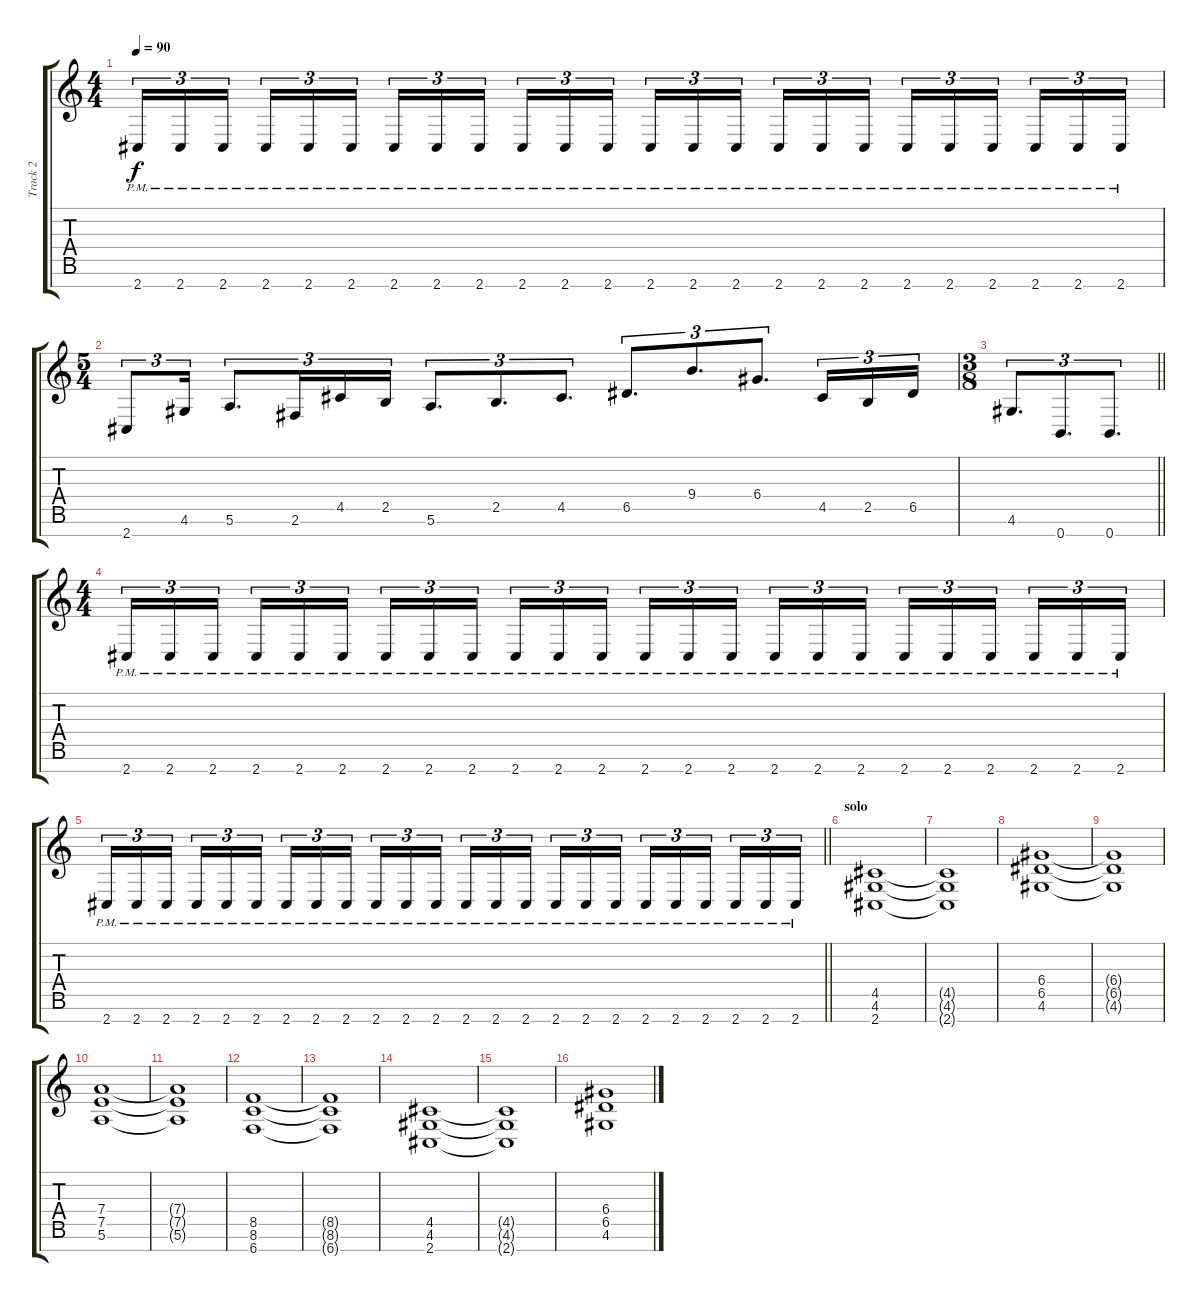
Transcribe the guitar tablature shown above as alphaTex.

\track ("Track 2" "Track 2") {instrument distortionguitar}
\staff {score tabs}
\tuning (E4 B3 G3 D3 A2 E2 B1) {hide}
\ts (4 4)
\tempo 90
\clef g2
\ks c
2.7{pm}.16{tu (3 2) dy f} 2.7{pm}.16{tu (3 2)} 2.7{pm}.16{tu (3 2) beam splitsecondary} 2.7{pm}.16{tu (3 2)} 2.7{pm}.16{tu (3 2)} 2.7{pm}.16{tu (3 2)} 2.7{pm}.16{tu (3 2)} 2.7{pm}.16{tu (3 2)} 2.7{pm}.16{tu (3 2) beam splitsecondary} 2.7{pm}.16{tu (3 2)} 2.7{pm}.16{tu (3 2)} 2.7{pm}.16{tu (3 2)} 2.7{pm}.16{tu (3 2)} 2.7{pm}.16{tu (3 2)} 2.7{pm}.16{tu (3 2) beam splitsecondary} 2.7{pm}.16{tu (3 2)} 2.7{pm}.16{tu (3 2)} 2.7{pm}.16{tu (3 2)} 2.7{pm}.16{tu (3 2)} 2.7{pm}.16{tu (3 2)} 2.7{pm}.16{tu (3 2) beam splitsecondary} 2.7{pm}.16{tu (3 2)} 2.7{pm}.16{tu (3 2)} 2.7{pm}.16{tu (3 2)} |
\ts (5 4)
2.7.8{tu (3 2)} 4.6.16{tu (3 2)} 5.6.8{d tu (3 2)} 2.6.16{tu (3 2)} 4.5.16{tu (3 2)} 2.5.16{tu (3 2)} 5.6.8{d tu (3 2)} 2.5.8{d tu (3 2)} 4.5.8{d tu (3 2)} 6.5.8{d tu (3 2)} 9.4.8{d tu (3 2)} 6.4.8{d tu (3 2)} 4.5.16{tu (3 2)} 2.5.16{tu (3 2)} 6.5.16{tu (3 2)} |
\ts (3 8)
\barLineRight lightlight
4.6.8{d tu (3 2)} 0.7.8{d tu (3 2)} 0.7.8{d tu (3 2)} |
\ts (4 4)
2.7{pm}.16{tu (3 2)} 2.7{pm}.16{tu (3 2)} 2.7{pm}.16{tu (3 2) beam splitsecondary} 2.7{pm}.16{tu (3 2)} 2.7{pm}.16{tu (3 2)} 2.7{pm}.16{tu (3 2)} 2.7{pm}.16{tu (3 2)} 2.7{pm}.16{tu (3 2)} 2.7{pm}.16{tu (3 2) beam splitsecondary} 2.7{pm}.16{tu (3 2)} 2.7{pm}.16{tu (3 2)} 2.7{pm}.16{tu (3 2)} 2.7{pm}.16{tu (3 2)} 2.7{pm}.16{tu (3 2)} 2.7{pm}.16{tu (3 2) beam splitsecondary} 2.7{pm}.16{tu (3 2)} 2.7{pm}.16{tu (3 2)} 2.7{pm}.16{tu (3 2)} 2.7{pm}.16{tu (3 2)} 2.7{pm}.16{tu (3 2)} 2.7{pm}.16{tu (3 2) beam splitsecondary} 2.7{pm}.16{tu (3 2)} 2.7{pm}.16{tu (3 2)} 2.7{pm}.16{tu (3 2)} |
\barLineRight lightlight
2.7{pm}.16{tu (3 2)} 2.7{pm}.16{tu (3 2)} 2.7{pm}.16{tu (3 2) beam splitsecondary} 2.7{pm}.16{tu (3 2)} 2.7{pm}.16{tu (3 2)} 2.7{pm}.16{tu (3 2)} 2.7{pm}.16{tu (3 2)} 2.7{pm}.16{tu (3 2)} 2.7{pm}.16{tu (3 2) beam splitsecondary} 2.7{pm}.16{tu (3 2)} 2.7{pm}.16{tu (3 2)} 2.7{pm}.16{tu (3 2)} 2.7{pm}.16{tu (3 2)} 2.7{pm}.16{tu (3 2)} 2.7{pm}.16{tu (3 2) beam splitsecondary} 2.7{pm}.16{tu (3 2)} 2.7{pm}.16{tu (3 2)} 2.7{pm}.16{tu (3 2)} 2.7{pm}.16{tu (3 2)} 2.7{pm}.16{tu (3 2)} 2.7{pm}.16{tu (3 2) beam splitsecondary} 2.7{pm}.16{tu (3 2)} 2.7{pm}.16{tu (3 2)} 2.7{pm}.16{tu (3 2)} |
\section ("" "solo")
(4.5 4.6 2.7).1{volume 9} |
(4.5{t} 4.6{t} 2.7{t}).1 |
(6.4 6.5 4.6).1 |
(6.4{t} 6.5{t} 4.6{t}).1 |
(7.4 7.5 5.6).1 |
(7.4{t} 7.5{t} 5.6{t}).1 |
(8.5 8.6 6.7).1 |
(8.5{t} 8.6{t} 6.7{t}).1 |
(4.5 4.6 2.7).1{volume 9} |
(4.5{t} 4.6{t} 2.7{t}).1 |
(6.4 6.5 4.6).1
